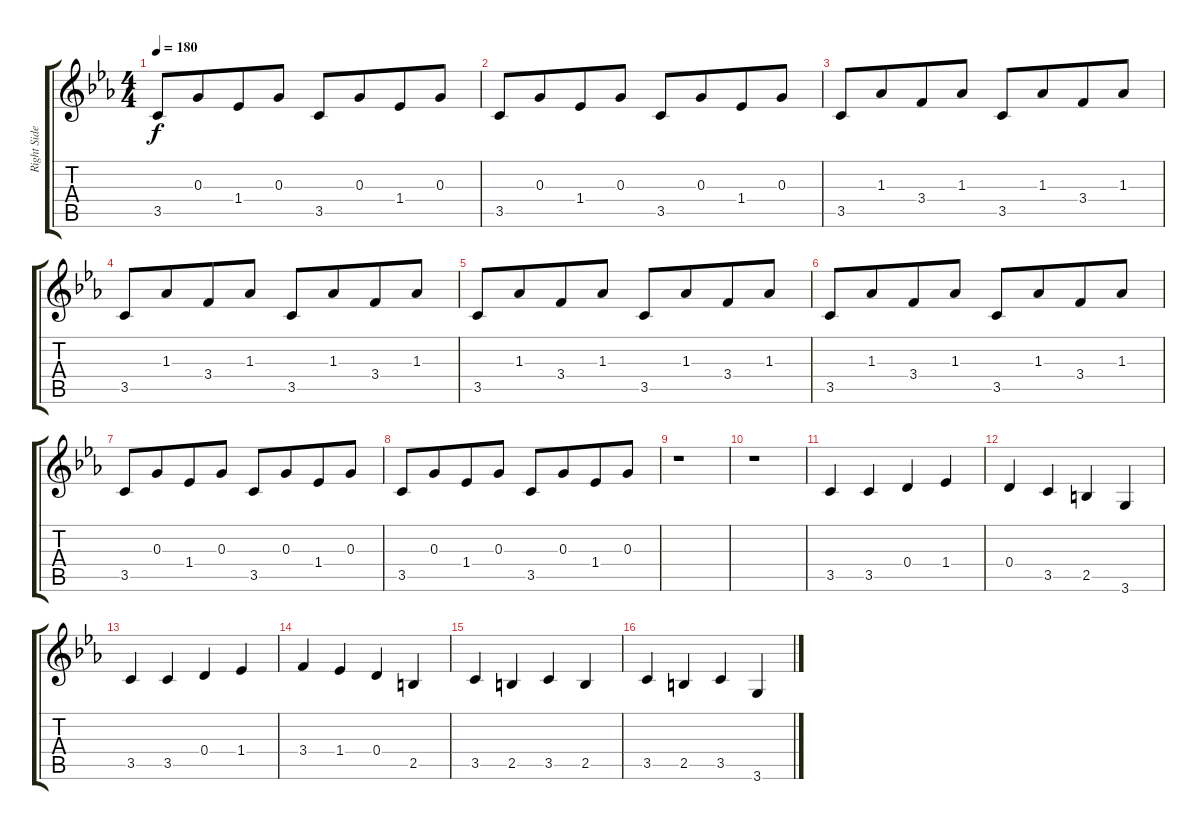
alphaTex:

\track ("Right Side (L. H. Piano)" "Right Side") {instrument acousticguitarsteel}
\staff {score tabs}
\tuning (E4 B3 G3 D3 A2 E2) {hide}
\ts (4 4)
\tempo 180
\clef g2
\ks eb
3.5.8{dy f} 0.3.8{beam merge} 1.4.8 0.3.8 3.5.8 0.3.8{beam merge} 1.4.8 0.3.8 |
3.5.8 0.3.8{beam merge} 1.4.8 0.3.8 3.5.8 0.3.8{beam merge} 1.4.8 0.3.8 |
3.5.8 1.3.8{beam merge} 3.4.8 1.3.8 3.5.8 1.3.8{beam merge} 3.4.8 1.3.8 |
3.5.8 1.3.8{beam merge} 3.4.8 1.3.8 3.5.8 1.3.8{beam merge} 3.4.8 1.3.8 |
3.5.8 1.3.8{beam merge} 3.4.8 1.3.8 3.5.8 1.3.8{beam merge} 3.4.8 1.3.8 |
3.5.8 1.3.8{beam merge} 3.4.8 1.3.8 3.5.8 1.3.8{beam merge} 3.4.8 1.3.8 |
3.5.8 0.3.8{beam merge} 1.4.8 0.3.8 3.5.8 0.3.8{beam merge} 1.4.8 0.3.8 |
3.5.8 0.3.8{beam merge} 1.4.8 0.3.8 3.5.8 0.3.8{beam merge} 1.4.8 0.3.8 |
r.1 |
r.1 |
3.5.4 3.5.4 0.4.4 1.4.4 |
0.4.4 3.5.4 2.5.4 3.6.4 |
3.5.4 3.5.4 0.4.4 1.4.4 |
3.4.4 1.4.4 0.4.4 2.5.4 |
3.5.4 2.5.4 3.5.4 2.5.4 |
3.5.4 2.5.4 3.5.4 3.6.4
